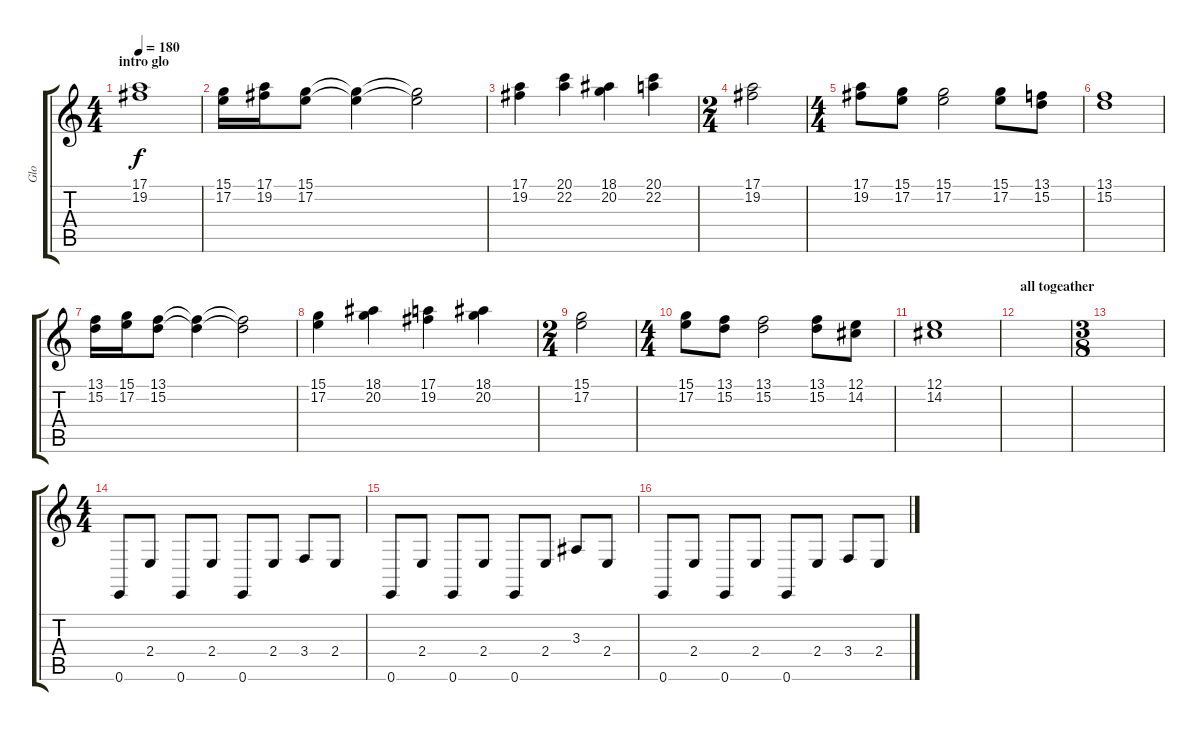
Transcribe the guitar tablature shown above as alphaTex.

\track ("Glo" "Glo") {instrument stringensemble1}
\staff {score tabs}
\tuning (E4 B3 G3 D3 A2 E2) {hide}
\ts (4 4)
\section ("" "intro glo")
\tempo 180
\clef g2
\ks c
(17.1 19.2).1{dy f instrument stringensemble1} |
(15.1 17.2).16 (17.1 19.2).16 (15.1 17.2).8 (15.1{t} 17.2{t}).4 (15.1{t} 17.2{t}).2 |
(17.1 19.2).4 (20.1 22.2).4 (18.1 20.2).4 (20.1 22.2).4 |
\ts (2 4)
(17.1 19.2).2 |
\ts (4 4)
(17.1 19.2).8 (15.1 17.2).8 (15.1 17.2).2 (15.1 17.2).8 (13.1 15.2).8 |
(13.1 15.2).1 |
(13.1 15.2).16 (15.1 17.2).16 (13.1 15.2).8 (13.1{t} 15.2{t}).4 (13.1{t} 15.2{t}).2 |
(15.1 17.2).4 (18.1 20.2).4 (17.1 19.2).4 (18.1 20.2).4 |
\ts (2 4)
(15.1 17.2).2 |
\ts (4 4)
(15.1 17.2).8 (13.1 15.2).8 (13.1 15.2).2 (13.1 15.2).8 (12.1 14.2).8 |
(12.1 14.2).1 |
\section ("" "all togeather")
|
\ts (3 8)
|
\ts (4 4)
0.6.8 2.4.8 0.6.8 2.4.8 0.6.8 2.4.8 3.4.8 2.4.8 |
0.6.8 2.4.8 0.6.8 2.4.8 0.6.8 2.4.8 3.3.8 2.4.8 |
0.6.8 2.4.8 0.6.8 2.4.8 0.6.8 2.4.8 3.4.8 2.4.8
